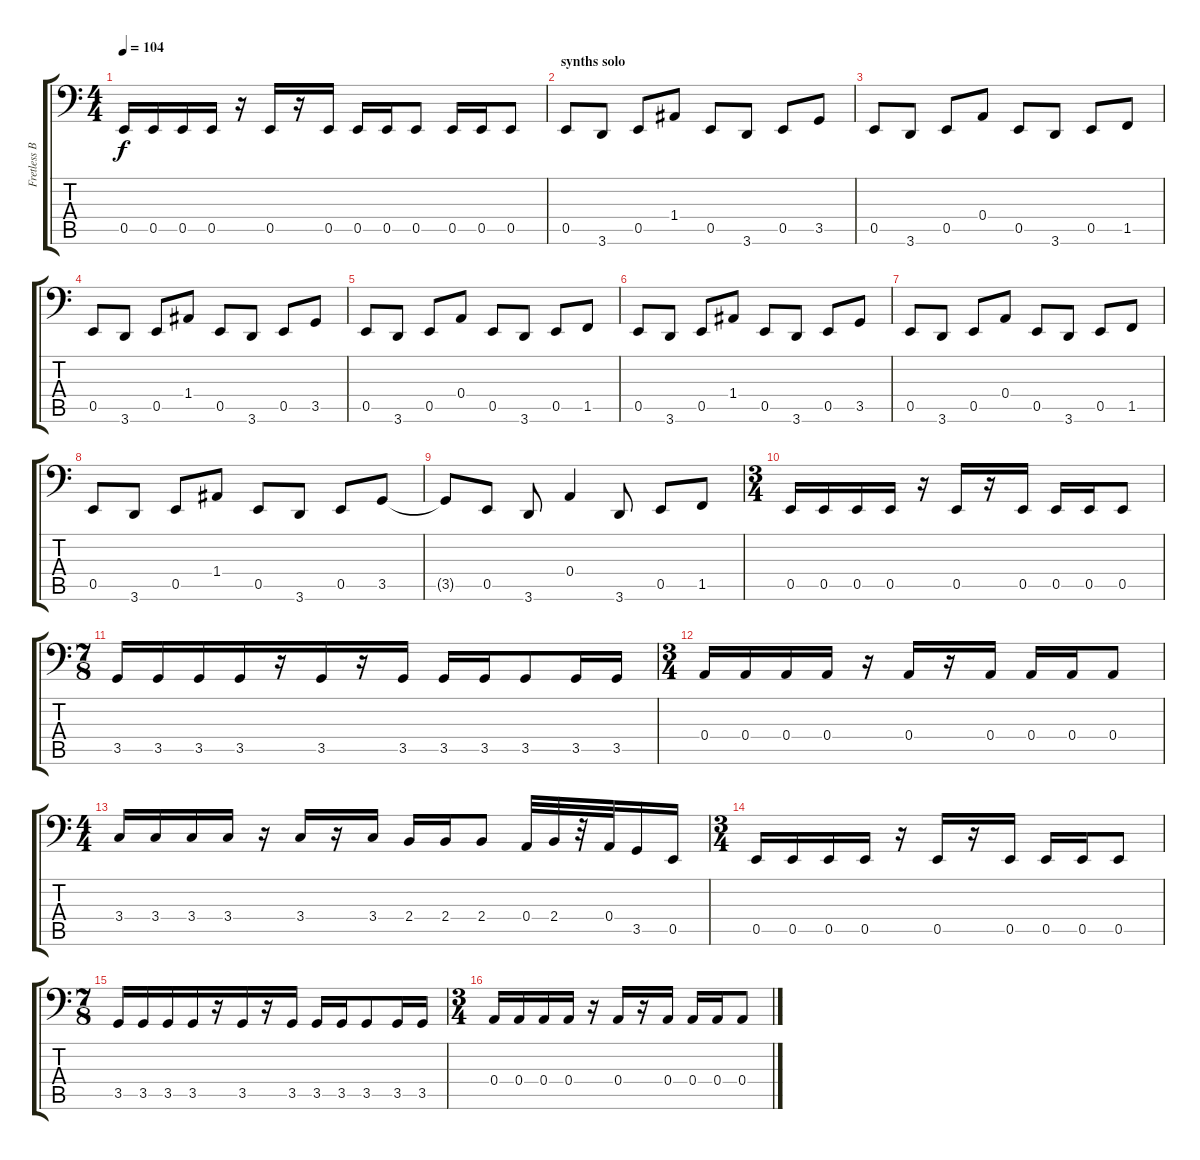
\track ("Fretless Bass" "Fretless B") {instrument electricbassfinger}
\staff {score tabs}
\tuning (C3 G2 D2 A1 E1 B0) {hide}
\ts (4 4)
\tempo 104
\clef f4
\ks c
0.5.16{dy f} 0.5.16 0.5.16 0.5.16 r.16 0.5.16 r.16 0.5.16 0.5.16 0.5.16 0.5.8 0.5.16 0.5.16 0.5.8 |
\section ("" "synths solo")
0.5.8 3.6.8 0.5.8 1.4.8 0.5.8 3.6.8 0.5.8 3.5.8 |
0.5.8 3.6.8 0.5.8 0.4.8 0.5.8 3.6.8 0.5.8 1.5.8 |
0.5.8 3.6.8 0.5.8 1.4.8 0.5.8 3.6.8 0.5.8 3.5.8 |
0.5.8 3.6.8 0.5.8 0.4.8 0.5.8 3.6.8 0.5.8 1.5.8 |
0.5.8 3.6.8 0.5.8 1.4.8 0.5.8 3.6.8 0.5.8 3.5.8 |
0.5.8 3.6.8 0.5.8 0.4.8 0.5.8 3.6.8 0.5.8 1.5.8 |
0.5.8 3.6.8 0.5.8 1.4.8 0.5.8 3.6.8 0.5.8 3.5.8 |
3.5{t}.8 0.5.8 3.6.8 0.4.4 3.6.8 0.5.8 1.5.8 |
\ts (3 4)
0.5.16 0.5.16 0.5.16 0.5.16 r.16 0.5.16 r.16 0.5.16 0.5.16 0.5.16 0.5.8 |
\ts (7 8)
3.5.16 3.5.16 3.5.16 3.5.16 r.16 3.5.16 r.16 3.5.16 3.5.16 3.5.16 3.5.8 3.5.16 3.5.16 |
\ts (3 4)
0.4.16 0.4.16 0.4.16 0.4.16 r.16 0.4.16 r.16 0.4.16 0.4.16 0.4.16 0.4.8 |
\ts (4 4)
3.4.16 3.4.16 3.4.16 3.4.16 r.16 3.4.16 r.16 3.4.16 2.4.16 2.4.16 2.4.8 0.4.32 2.4.32 r.32 0.4.32 3.5.16 0.5.16 |
\ts (3 4)
0.5.16 0.5.16 0.5.16 0.5.16 r.16 0.5.16 r.16 0.5.16 0.5.16 0.5.16 0.5.8 |
\ts (7 8)
3.5.16 3.5.16 3.5.16 3.5.16 r.16 3.5.16 r.16 3.5.16 3.5.16 3.5.16 3.5.8 3.5.16 3.5.16 |
\ts (3 4)
0.4.16 0.4.16 0.4.16 0.4.16 r.16 0.4.16 r.16 0.4.16 0.4.16 0.4.16 0.4.8
